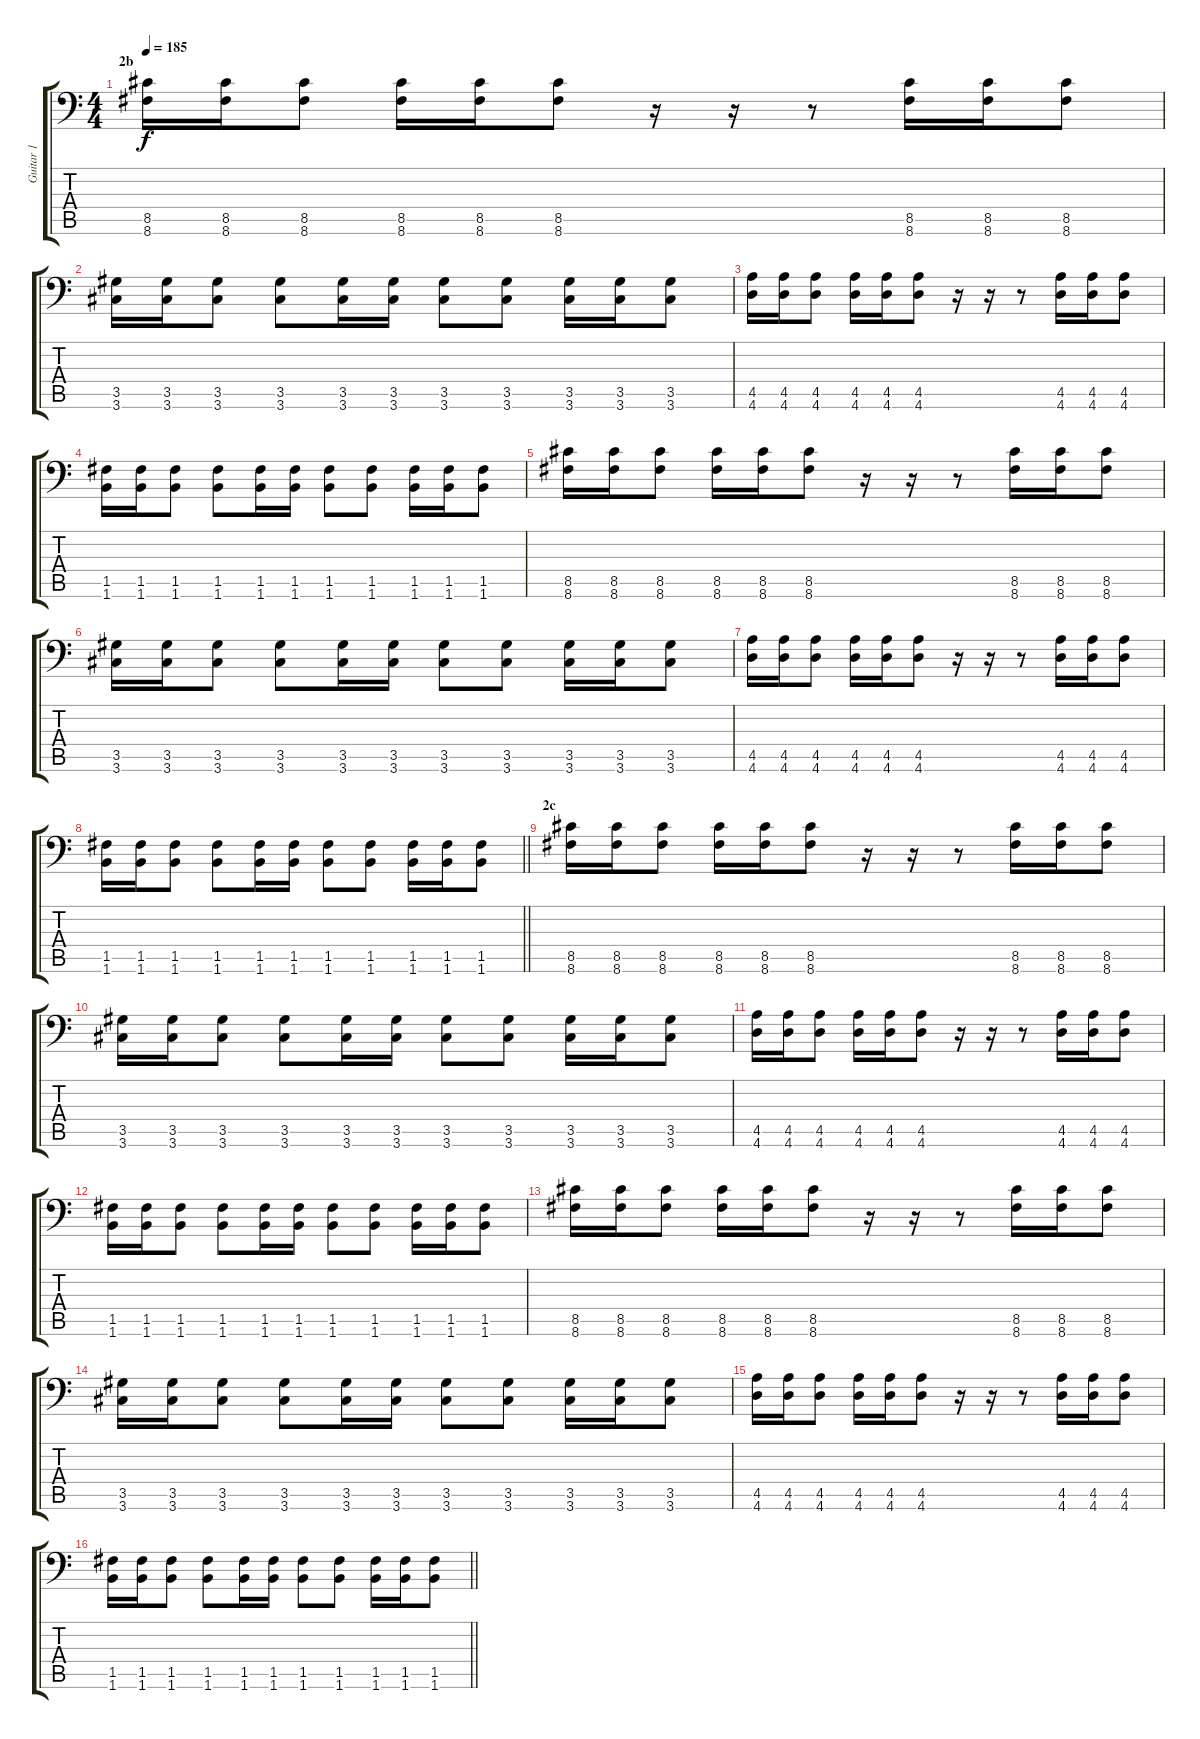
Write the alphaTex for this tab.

\track ("Guitar 1" "Guitar 1") {instrument distortionguitar}
\staff {score tabs}
\tuning (C4 G3 Eb3 Bb2 F2 Bb1) {hide}
\ts (4 4)
\section ("" "2b")
\tempo 185
\clef f4
\ks c
(8.5 8.6).16{dy f} (8.5 8.6).16 (8.5 8.6).8 (8.5 8.6).16 (8.5 8.6).16 (8.5 8.6).8 r.16 r.16 r.8 (8.5 8.6).16 (8.5 8.6).16 (8.5 8.6).8 |
(3.5 3.6).16 (3.5 3.6).16 (3.5 3.6).8 (3.5 3.6).8 (3.5 3.6).16 (3.5 3.6).16 (3.5 3.6).8 (3.5 3.6).8 (3.5 3.6).16 (3.5 3.6).16 (3.5 3.6).8 |
(4.5 4.6).16 (4.5 4.6).16 (4.5 4.6).8 (4.5 4.6).16 (4.5 4.6).16 (4.5 4.6).8 r.16 r.16 r.8 (4.5 4.6).16 (4.5 4.6).16 (4.5 4.6).8 |
(1.5 1.6).16 (1.5 1.6).16 (1.5 1.6).8 (1.5 1.6).8 (1.5 1.6).16 (1.5 1.6).16 (1.5 1.6).8 (1.5 1.6).8 (1.5 1.6).16 (1.5 1.6).16 (1.5 1.6).8 |
(8.5 8.6).16 (8.5 8.6).16 (8.5 8.6).8 (8.5 8.6).16 (8.5 8.6).16 (8.5 8.6).8 r.16 r.16 r.8 (8.5 8.6).16 (8.5 8.6).16 (8.5 8.6).8 |
(3.5 3.6).16 (3.5 3.6).16 (3.5 3.6).8 (3.5 3.6).8 (3.5 3.6).16 (3.5 3.6).16 (3.5 3.6).8 (3.5 3.6).8 (3.5 3.6).16 (3.5 3.6).16 (3.5 3.6).8 |
(4.5 4.6).16 (4.5 4.6).16 (4.5 4.6).8 (4.5 4.6).16 (4.5 4.6).16 (4.5 4.6).8 r.16 r.16 r.8 (4.5 4.6).16 (4.5 4.6).16 (4.5 4.6).8 |
\barLineRight lightlight
(1.5 1.6).16 (1.5 1.6).16 (1.5 1.6).8 (1.5 1.6).8 (1.5 1.6).16 (1.5 1.6).16 (1.5 1.6).8 (1.5 1.6).8 (1.5 1.6).16 (1.5 1.6).16 (1.5 1.6).8 |
\section ("" "2c")
(8.5 8.6).16 (8.5 8.6).16 (8.5 8.6).8 (8.5 8.6).16 (8.5 8.6).16 (8.5 8.6).8 r.16 r.16 r.8 (8.5 8.6).16 (8.5 8.6).16 (8.5 8.6).8 |
(3.5 3.6).16 (3.5 3.6).16 (3.5 3.6).8 (3.5 3.6).8 (3.5 3.6).16 (3.5 3.6).16 (3.5 3.6).8 (3.5 3.6).8 (3.5 3.6).16 (3.5 3.6).16 (3.5 3.6).8 |
(4.5 4.6).16 (4.5 4.6).16 (4.5 4.6).8 (4.5 4.6).16 (4.5 4.6).16 (4.5 4.6).8 r.16 r.16 r.8 (4.5 4.6).16 (4.5 4.6).16 (4.5 4.6).8 |
(1.5 1.6).16 (1.5 1.6).16 (1.5 1.6).8 (1.5 1.6).8 (1.5 1.6).16 (1.5 1.6).16 (1.5 1.6).8 (1.5 1.6).8 (1.5 1.6).16 (1.5 1.6).16 (1.5 1.6).8 |
(8.5 8.6).16 (8.5 8.6).16 (8.5 8.6).8 (8.5 8.6).16 (8.5 8.6).16 (8.5 8.6).8 r.16 r.16 r.8 (8.5 8.6).16 (8.5 8.6).16 (8.5 8.6).8 |
(3.5 3.6).16 (3.5 3.6).16 (3.5 3.6).8 (3.5 3.6).8 (3.5 3.6).16 (3.5 3.6).16 (3.5 3.6).8 (3.5 3.6).8 (3.5 3.6).16 (3.5 3.6).16 (3.5 3.6).8 |
(4.5 4.6).16 (4.5 4.6).16 (4.5 4.6).8 (4.5 4.6).16 (4.5 4.6).16 (4.5 4.6).8 r.16 r.16 r.8 (4.5 4.6).16 (4.5 4.6).16 (4.5 4.6).8 |
\barLineRight lightlight
(1.5 1.6).16 (1.5 1.6).16 (1.5 1.6).8 (1.5 1.6).8 (1.5 1.6).16 (1.5 1.6).16 (1.5 1.6).8 (1.5 1.6).8 (1.5 1.6).16 (1.5 1.6).16 (1.5 1.6).8
